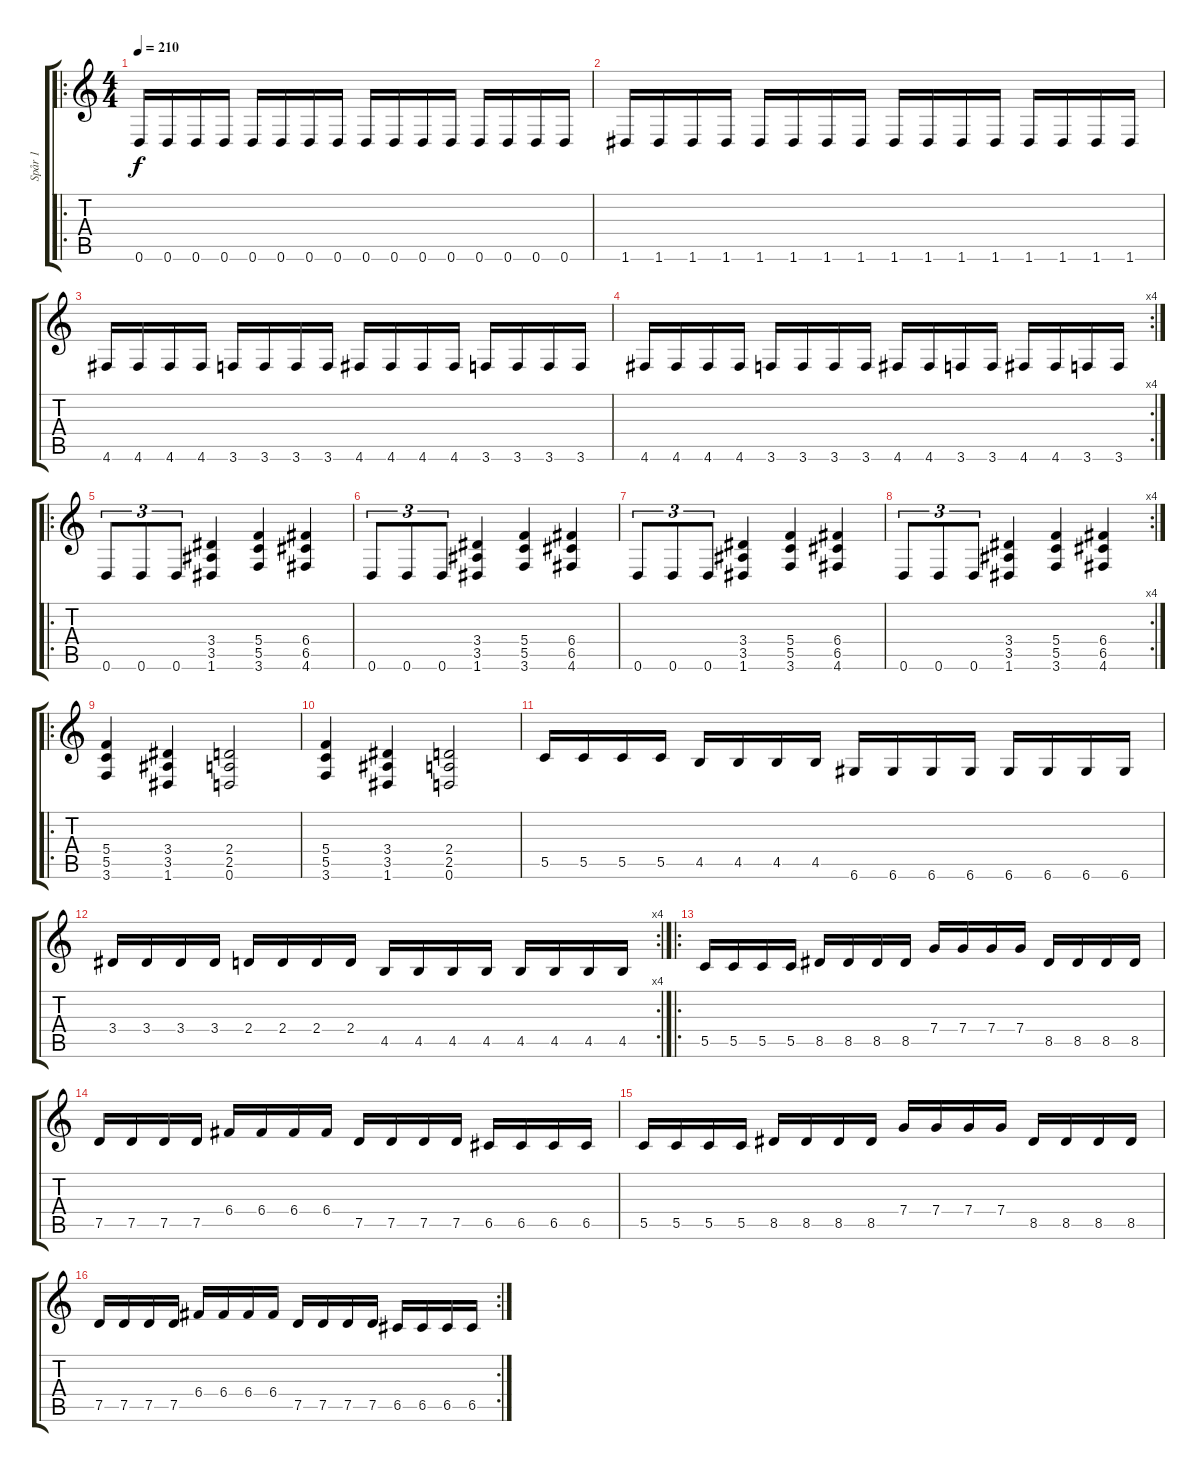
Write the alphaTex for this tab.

\track ("Spår 1" "Spår 1") {instrument overdrivenguitar}
\staff {score tabs}
\tuning (D4 A3 F3 C3 G2 D2) {hide}
\ro
\ts (4 4)
\tempo 210
\clef g2
\ks c
0.6.16{dy f} 0.6.16 0.6.16 0.6.16 0.6.16 0.6.16 0.6.16 0.6.16 0.6.16 0.6.16 0.6.16 0.6.16 0.6.16 0.6.16 0.6.16 0.6.16 |
1.6.16 1.6.16 1.6.16 1.6.16 1.6.16 1.6.16 1.6.16 1.6.16 1.6.16 1.6.16 1.6.16 1.6.16 1.6.16 1.6.16 1.6.16 1.6.16 |
4.6.16 4.6.16 4.6.16 4.6.16 3.6.16 3.6.16 3.6.16 3.6.16 4.6.16 4.6.16 4.6.16 4.6.16 3.6.16 3.6.16 3.6.16 3.6.16 |
\rc 4
4.6.16 4.6.16 4.6.16 4.6.16 3.6.16 3.6.16 3.6.16 3.6.16 4.6.16 4.6.16 3.6.16 3.6.16 4.6.16 4.6.16 3.6.16 3.6.16 |
\ro
0.6.8{tu (3 2)} 0.6.8{tu (3 2)} 0.6.8{tu (3 2)} (3.4 3.5 1.6).4 (5.4 5.5 3.6).4 (6.4 6.5 4.6).4 |
0.6.8{tu (3 2)} 0.6.8{tu (3 2)} 0.6.8{tu (3 2)} (3.4 3.5 1.6).4 (5.4 5.5 3.6).4 (6.4 6.5 4.6).4 |
0.6.8{tu (3 2)} 0.6.8{tu (3 2)} 0.6.8{tu (3 2)} (3.4 3.5 1.6).4 (5.4 5.5 3.6).4 (6.4 6.5 4.6).4 |
\rc 4
0.6.8{tu (3 2)} 0.6.8{tu (3 2)} 0.6.8{tu (3 2)} (3.4 3.5 1.6).4 (5.4 5.5 3.6).4 (6.4 6.5 4.6).4 |
\ro
(5.4 5.5 3.6).4 (3.4 3.5 1.6).4 (2.4 2.5 0.6).2 |
(5.4 5.5 3.6).4 (3.4 3.5 1.6).4 (2.4 2.5 0.6).2 |
5.5.16 5.5.16 5.5.16 5.5.16 4.5.16 4.5.16 4.5.16 4.5.16 6.6.16 6.6.16 6.6.16 6.6.16 6.6.16 6.6.16 6.6.16 6.6.16 |
\rc 4
3.4.16 3.4.16 3.4.16 3.4.16 2.4.16 2.4.16 2.4.16 2.4.16 4.5.16 4.5.16 4.5.16 4.5.16 4.5.16 4.5.16 4.5.16 4.5.16 |
\ro
5.5.16 5.5.16 5.5.16 5.5.16 8.5.16 8.5.16 8.5.16 8.5.16 7.4.16 7.4.16 7.4.16 7.4.16 8.5.16 8.5.16 8.5.16 8.5.16 |
7.5.16 7.5.16 7.5.16 7.5.16 6.4.16 6.4.16 6.4.16 6.4.16 7.5.16 7.5.16 7.5.16 7.5.16 6.5.16 6.5.16 6.5.16 6.5.16 |
5.5.16 5.5.16 5.5.16 5.5.16 8.5.16 8.5.16 8.5.16 8.5.16 7.4.16 7.4.16 7.4.16 7.4.16 8.5.16 8.5.16 8.5.16 8.5.16 |
\rc 2
7.5.16 7.5.16 7.5.16 7.5.16 6.4.16 6.4.16 6.4.16 6.4.16 7.5.16 7.5.16 7.5.16 7.5.16 6.5.16 6.5.16 6.5.16 6.5.16
